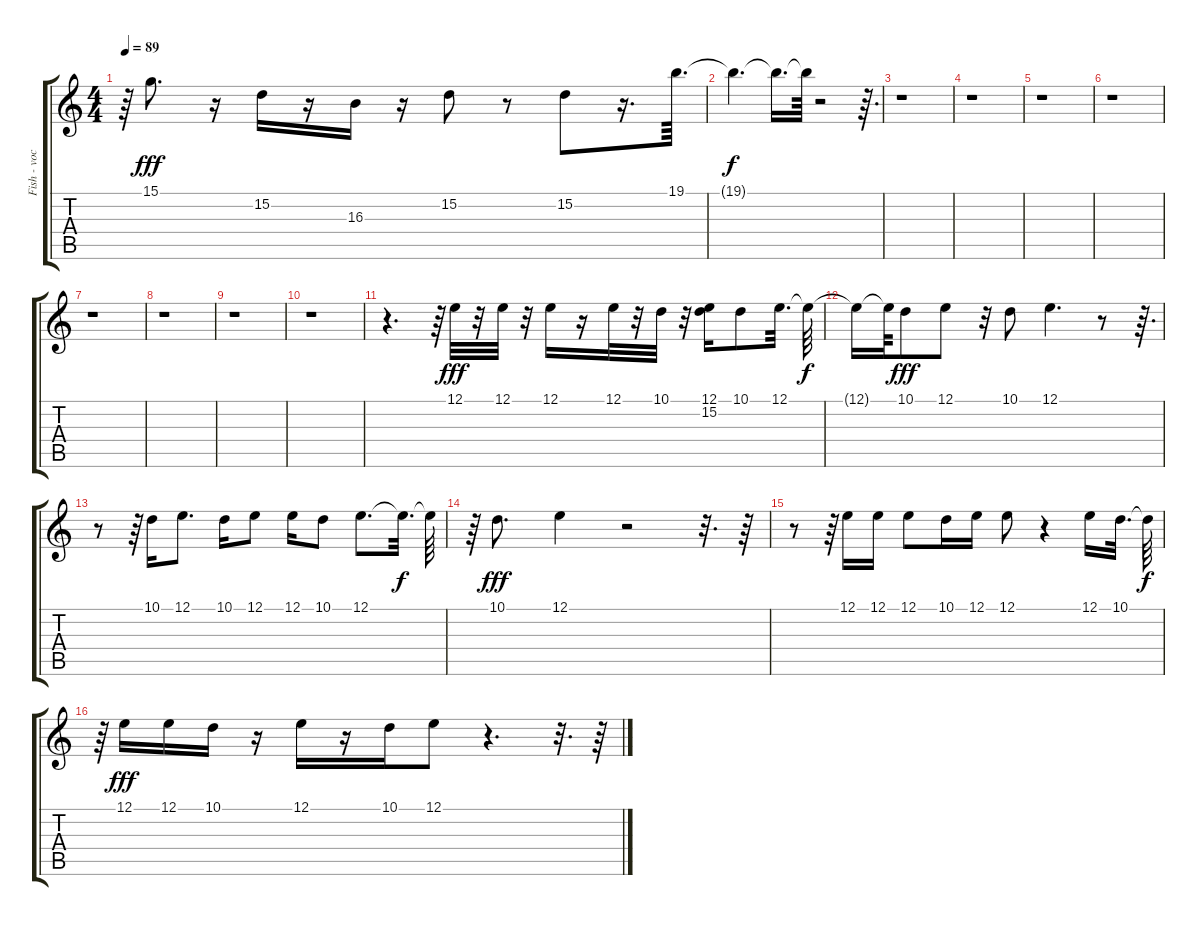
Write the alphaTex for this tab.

\track ("Fish - vocals" "Fish - voc") {instrument whistle}
\staff {score tabs}
\tuning (E4 B3 G3 D3 A2 E2) {hide}
\ts (4 4)
\tempo 89
\clef g2
\ks c
r.64{dy f} 15.1.8{d dy fff} r.16 15.2.16 r.16 16.3.16 r.16 15.2.8 r.8 15.2.8 r.16{d} 19.1.64{d} |
19.1{t}.4{d dy f} 19.1{t}.16{d} 19.1{t}.64 r.2 r.64{d} |
r.1 |
r.1 |
r.1 |
r.1 |
r.1 |
r.1 |
r.1 |
r.1 |
r.4{d} r.64 12.1.32{dy fff} r.32 12.1.32 r.32 12.1.16 r.16 12.1.32 r.32 10.1.32 r.32 (12.1 15.2).16 10.1.8 12.1.32{d} 12.1{t}.64{dy f} |
12.1{t}.16 12.1{t}.64 10.1.8{dy fff} 12.1.8 r.32 10.1.8 12.1.4{d} r.8 r.64{d} |
r.8 r.64 10.1.16 12.1.8{d} 10.1.16 12.1.8 12.1.16 10.1.8 12.1.8{d} 12.1{t}.32{d dy f} 12.1{t}.64 |
r.64 10.1.8{d dy fff} 12.1.4 r.2 r.32{d} r.64 |
r.8 r.64 12.1.16 12.1.16 12.1.8 10.1.16 12.1.16 12.1.8 r.4 12.1.16 10.1.32{d} 10.1{t}.64{dy f} |
r.64 12.1.16{dy fff} 12.1.16 10.1.16 r.16 12.1.16 r.16 10.1.16 12.1.8 r.4{d} r.32{d} r.64
